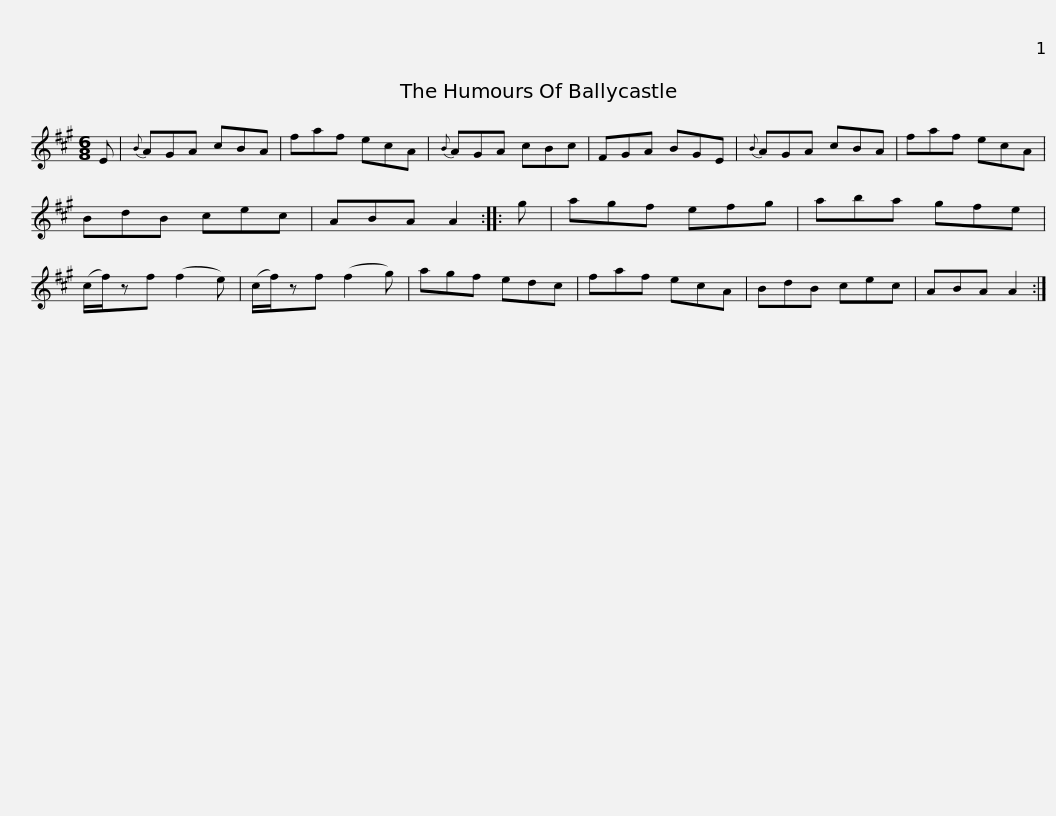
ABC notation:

X:1
L:1/8
M:6/8
I:linebreak $
K:A
V:1 treble
V:1
 E |{B} AGA cBA | faf ecA |{B} AGA cBc | FGA BGE | %5
{B} AGA cBA | faf ecA |$ BdB cec | ABA A2 :: g | %10
 agf efg | aba gfe | (c/f/)zf (f2 e) | (c/f/)zf (f2 g) | agf edc |$ %15
 faf ecA | BdB cec | ABA A2 :| %18
